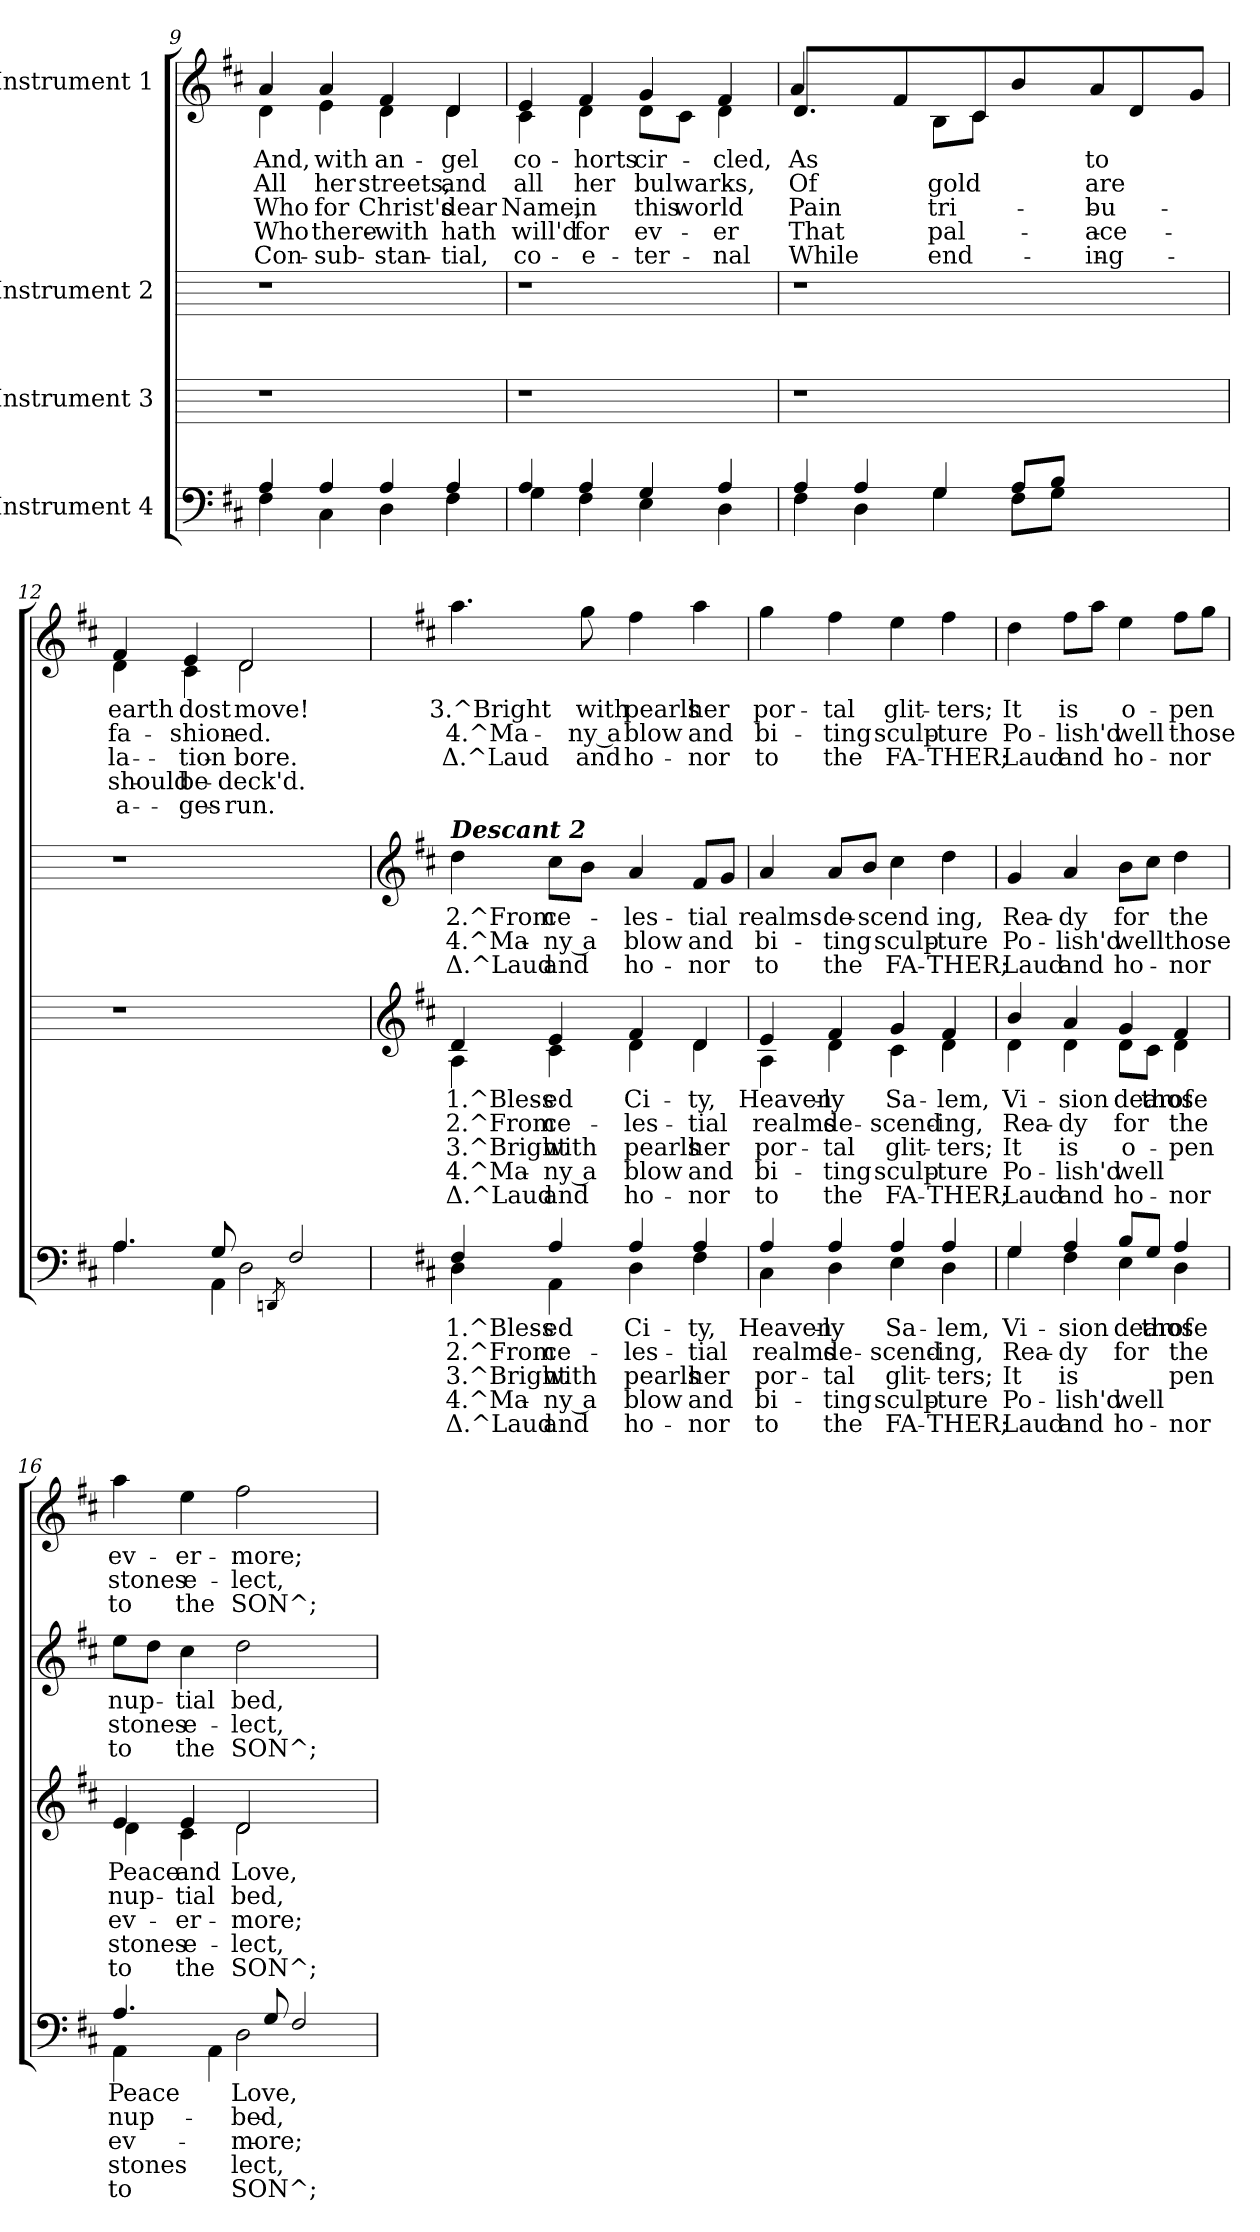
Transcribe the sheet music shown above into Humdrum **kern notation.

**kern	**text	**text	**text	**text	**text	**kern	**text	**text	**text	**text	**text	**kern	**text	**text	**text	**kern	**text	**text	**text	**text	**text
*part4	*part4	*part4	*part4	*part4	*part4	*part3	*part3	*part3	*part3	*part3	*part3	*part2	*part2	*part2	*part2	*part1	*part1	*part1	*part1	*part1	*part1
*staff4	*staff4	*staff4	*staff4	*staff4	*staff4	*staff3	*staff3	*staff3	*staff3	*staff3	*staff3	*staff2	*staff2	*staff2	*staff2	*staff1	*staff1	*staff1	*staff1	*staff1	*staff1
*I"Instrument 4	*	*	*	*	*	*I"Instrument 3	*	*	*	*	*	*I"Instrument 2	*	*	*	*I"Instrument 1	*	*	*	*	*
!!LO:LB:g=z
*clefF4	*	*	*	*	*	*	*	*	*	*	*	*	*	*	*	*clefG2	*	*	*	*	*
*k[f#c#]	*	*	*	*	*	*k[]	*	*	*	*	*	*k[]	*	*	*	*k[f#c#]	*	*	*	*	*
*D:	*	*	*	*	*	*C:	*	*	*	*	*	*C:	*	*	*	*D:	*	*	*	*	*
=9	=9	=9	=9	=9	=9	=9	=9	=9	=9	=9	=9	=9	=9	=9	=9	=9	=9	=9	=9	=9	=9
*^	*	*	*	*	*	*	*	*	*	*	*	*	*	*	*	*	*	*	*	*	*
!	!	!LO:LY:a:rj	!	!	!	!	!	!	!	!	!	!	!	!	!	!	!	!LO:LY:b:rj	!LO:LY:b:rj	!LO:LY:b:rj	!LO:LY:b:rj	!LO:LY:b:rj
*	*	*	*	*	*	*	*	*	*	*	*	*	*	*	*	*	*^	*	*	*	*	*
4A/	4F#\	.	.	.	.	.	1r	.	.	.	.	.	1r	.	.	.	4a/	4d\	And,	All	Who	Who	Con-
!	!	!LO:LY:a:rj	!	!	!	!	!	!	!	!	!	!	!	!	!	!	!	!	!LO:LY:b:rj	!LO:LY:b:rj	!LO:LY:b:rj	!LO:LY:b:rj	!LO:LY:b:rj
4A/	4C#\	.	.	.	.	.	.	.	.	.	.	.	.	.	.	.	4a/	4e\	-with	her	for	there-	-sub-
!	!	!LO:LY:a:rj	!	!	!	!	!	!	!	!	!	!	!	!	!	!	!	!	!LO:LY:b:rj	!LO:LY:b:rj	!LO:LY:b:rj	!LO:LY:b:rj	!LO:LY:b:rj
4A/	4D\	.	.	.	.	.	.	.	.	.	.	.	.	.	.	.	4f#/	4d\	-an-	-streets,	Christ's	with	stan-
!	!	!LO:LY:a:rj	!	!	!	!	!	!	!	!	!	!	!	!	!	!	!	!	!LO:LY:b:rj	!LO:LY:b:rj	!LO:LY:b:rj	!LO:LY:b:rj	!LO:LY:b:rj
4A/	4F#\	.	.	.	.	.	.	.	.	.	.	.	.	.	.	.	4d/	4d\	-gel	and	dear	hath	tial,
=10	=10	=10	=10	=10	=10	=10	=10	=10	=10	=10	=10	=10	=10	=10	=10	=10	=10	=10	=10	=10	=10	=10	=10
!	!	!LO:LY:a:rj	!	!	!	!	!	!	!	!	!	!	!	!	!	!	!	!	!LO:LY:b:rj	!LO:LY:b:rj	!LO:LY:b:rj	!LO:LY:b:rj	!LO:LY:b:rj
4A/	4G\	.	.	.	.	.	1r	.	.	.	.	.	1r	.	.	.	4e/	4c#\	co-	-all	Name,	will'd	co-
!	!	!LO:LY:a:rj	!	!	!	!	!	!	!	!	!	!	!	!	!	!	!	!	!LO:LY:b:rj	!LO:LY:b:rj	!LO:LY:b:rj	!LO:LY:b:rj	!LO:LY:b:rj
4A/	4F#\	.	.	.	.	.	.	.	.	.	.	.	.	.	.	.	4f#/	4d\	-horts	her	in	for	e-
!	!	!LO:LY:a:rj	!	!	!	!	!	!	!	!	!	!	!	!	!	!	!	!	!LO:LY:b:rj	!LO:LY:b:rj	!LO:LY:b:rj	!LO:LY:b:rj	!LO:LY:b:rj
4G/	4E\	.	.	.	.	.	.	.	.	.	.	.	.	.	.	.	4g/	8d\L	-cir-	-bul-	-this	ev-	-ter-
!	!	!	!	!	!	!	!	!	!	!	!	!	!	!	!	!	!	!	!LO:LY:b:rj	!LO:LY:b:rj	!LO:LY:b:rj	!LO:LY:b:rj	!LO:LY:b:rj
.	.	.	.	.	.	.	.	.	.	.	.	.	.	.	.	.	.	8c#\J	-	warks,	world	.	.
!	!	!LO:LY:a:rj	!	!	!	!	!	!	!	!	!	!	!	!	!	!	!	!	!LO:LY:b:rj	!LO:LY:b:rj	!LO:LY:b:rj	!LO:LY:b:rj	!LO:LY:b:rj
4A/	4D\	.	.	.	.	.	.	.	.	.	.	.	.	.	.	.	4f#/	4d\	cled,	.	.	er	nal
=11	=11	=11	=11	=11	=11	=11	=11	=11	=11	=11	=11	=11	=11	=11	=11	=11	=11	=11	=11	=11	=11	=11	=11
!	!	!LO:LY:a:rj	!	!	!	!	!	!	!	!	!	!	!	!	!	!	!	!	!LO:LY:b:rj	!LO:LY:b:rj	!LO:LY:b:rj	!LO:LY:b:rj	!LO:LY:b:rj
4A/	4F#\	.	.	.	.	.	1r	.	.	.	.	.	1r	.	.	.	4.d\	4a/	As	Of	Pain	That	While
!	!	!LO:LY:a:rj	!	!	!	!	!	!	!	!	!	!	!	!	!	!	!	!	!	!	!	!	!
4A/	4D\	.	.	.	.	.	.	.	.	.	.	.	.	.	.	.	.	4ryy	.	.	.	.	.
.	.	.	.	.	.	.	.	.	.	.	.	.	.	.	.	.	4f#/	.	.	.	.	.	.
!	!	!LO:LY:a:rj	!	!	!	!	!	!	!	!	!	!	!	!	!	!	!	!	!LO:LY:b:rj	!LO:LY:b:rj	!LO:LY:b:rj	!LO:LY:b:rj	!LO:LY:b:rj
4G/	4G\	.	.	.	.	.	.	.	.	.	.	.	.	.	.	.	.	8B\L	-	-gold	tri-	-pal-	-end-
!	!	!	!	!	!	!	!	!	!	!	!	!	!	!	!	!	!	!	!LO:LY:b:rj	!LO:LY:b:rj	!LO:LY:b:rj	!LO:LY:b:rj	!LO:LY:b:rj
!	!	!	!	!	!	!	!	!	!	!	!	!	!	!	!	!	!	!	!LO:LY:b:rj	!LO:LY:b:rj	!LO:LY:b:rj	!LO:LY:b:rj	!LO:LY:b:rj
.	.	.	.	.	.	.	.	.	.	.	.	.	.	.	.	.	8c#\	8c#\J	--	-	.	-	-
!	!	!LO:LY:a:rj	!	!	!	!	!	!	!	!	!	!	!	!	!	!	!	!	!	!	!	!	!
8A/L	8F#\L	.	.	.	.	.	.	.	.	.	.	.	.	.	.	.	4b/	2.ryy	.	.	.	.	.
!	!	!LO:LY:a:rj	!	!	!	!	!	!	!	!	!	!	!	!	!	!	!	!	!	!	!	!	!
8B/J	8G\J	.	.	.	.	.	.	.	.	.	.	.	.	.	.	.	.	.	.	.	.	.	.
!	!	!	!	!	!	!	!	!	!	!	!	!	!	!	!	!	!	!	!LO:LY:b:rj	!LO:LY:b:rj	!LO:LY:b:rj	!LO:LY:b:rj	!LO:LY:b:rj
2ryy	2ryy	.	.	.	.	.	2ryy	.	.	.	.	.	2ryy	.	.	.	8a/	.	-to	are	bu-	-ace	ing
.	.	.	.	.	.	.	.	.	.	.	.	.	.	.	.	.	4d\	.	.	.	.	.	.
!	!	!	!	!	!	!	!	!	!	!	!	!	!	!	!	!	!	!	!LO:LY:b:rj	!LO:LY:b:rj	!LO:LY:b:rj	!LO:LY:b:rj	!LO:LY:b:rj
.	.	.	.	.	.	.	.	.	.	.	.	.	.	.	.	.	8g/J	.	.	.	-	-	.
=12	=12	=12	=12	=12	=12	=12	=12	=12	=12	=12	=12	=12	=12	=12	=12	=12	=12	=12	=12	=12	=12	=12	=12
!	!	!LO:LY:a:rj	!	!	!	!	!	!	!	!	!	!	!	!	!	!	!	!	!LO:LY:b:rj	!LO:LY:b:rj	!LO:LY:b:rj	!LO:LY:b:rj	!LO:LY:b:rj
4.A/	4.A\	.	.	.	.	.	1r	.	.	.	.	.	1r	.	.	.	4f#/	4d\	earth	fa-	-la-	-should	a-
!	!	!	!	!	!	!	!	!	!	!	!	!	!	!	!	!	!	!	!LO:LY:b:rj	!LO:LY:b:rj	!LO:LY:b:rj	!LO:LY:b:rj	!LO:LY:b:rj
.	.	.	.	.	.	.	.	.	.	.	.	.	.	.	.	.	4e/	4c#\	-dost	shion-	-tion	be	ges
!	!	!LO:LY:a:rj	!	!	!	!	!	!	!	!	!	!	!	!	!	!	!	!	!	!	!	!	!
4AA\	8G/	.	.	.	.	.	.	.	.	.	.	.	.	.	.	.	.	.	.	.	.	.	.
!	!	!LO:LY:a:rj	!	!	!	!	!	!	!	!	!	!	!	!	!	!	!	!	!LO:LY:b:rj	!LO:LY:b:rj	!LO:LY:b:rj	!LO:LY:b:rj	!LO:LY:b:rj
.	2D\	.	.	.	.	.	.	.	.	.	.	.	.	.	.	.	2d/	2d\	move!	ed.	bore.	deck'd.	run.
8qDDn/	.	.	.	.	.	.	.	.	.	.	.	.	.	.	.	.	.	.	.	.	.	.	.
2F#/	.	.	.	.	.	.	.	.	.	.	.	.	.	.	.	.	.	.	.	.	.	.	.
.	8ryy	.	.	.	.	.	8ryy	.	.	.	.	.	8ryy	.	.	.	8ryy	8ryy	.	.	.	.	.
*	*	*	*	*	*	*	*	*	*	*	*	*	*	*	*	*	*v	*v	*	*	*	*	*
!!LO:PB:g=z
=13!	=13!	=13!	=13!	=13!	=13!	=13!	=13!	=13!	=13!	=13!	=13!	=13!	=13!	=13!	=13!	=13!	=13!	=13!	=13!	=13!	=13!	=13!
*	*	*	*	*	*	*	*clefG2	*	*	*	*	*	*clefG2	*	*	*	*	*	*	*	*	*
*	*	*	*	*	*	*	*k[f#c#]	*	*	*	*	*	*k[f#c#]	*	*	*	*	*	*	*	*	*
*	*	*	*	*	*	*	*D:	*	*	*	*	*	*D:	*	*	*	*	*	*	*	*	*
*	*	*	*	*	*	*	*	*	*	*	*	*	*	*	*	*	*^	*	*	*	*	*
!	!	!	!	!	!	!	!	!	!	!	!	!	!LO:TX:a:Bi:t=Descant 2	!	!	!	!	!	!	!	!	!	!
!	!	!LO:LY:a:rj	!LO:LY:a:rj	!LO:LY:a:rj	!LO:LY:a:rj	!LO:LY:a:rj	!	!LO:LY:b:rj	!LO:LY:b:rj	!LO:LY:b:rj	!LO:LY:b:rj	!LO:LY:b:rj	!	!LO:LY:b:rj	!LO:LY:b:rj	!LO:LY:b:rj	!	!	!LO:LY:b:rj	!LO:LY:b:rj	!LO:LY:b:rj	!	!
*	*	*	*	*	*	*	*^	*	*	*	*	*	*	*	*	*	*v	*v	*	*	*	*	*
4F#/	4D\	1.^Bless-	-2.^From	3.^Bright	4.^Ma-	-Δ.^Laud	4d/	4A\	1.^Bless-	-2.^From	3.^Bright	4.^Ma-	-Δ.^Laud	4dd\	2.^From	4.^Ma-	-Δ.^Laud	4.aa\	3.^Bright	4.^Ma-	-Δ.^Laud	.	.
!	!	!LO:LY:a:rj	!LO:LY:a:rj	!LO:LY:a:rj	!LO:LY:a:rj	!LO:LY:a:rj	!	!	!LO:LY:b:rj	!LO:LY:b:rj	!LO:LY:b:rj	!LO:LY:b:rj	!LO:LY:b:rj	!	!LO:LY:b:rj	!LO:LY:b:rj	!LO:LY:b:rj	!	!	!	!	!	!
4A/	4AA\	ed	ce-	-with	ny a	and	4e/	4c#\	ed	ce-	-with	ny a	and	8cc#\L	ce-	-ny a	and	.	.	.	.	.	.
!	!	!	!	!	!	!	!	!	!	!	!	!	!	!	!LO:LY:b:rj	!LO:LY:b:rj	!LO:LY:b:rj	!	!LO:LY:b:rj	!LO:LY:b:rj	!LO:LY:b:rj	!	!
.	.	.	.	.	.	.	.	.	.	.	.	.	.	8b\J	.	-	-	8gg\	with	ny a	and	.	.
!	!	!LO:LY:a:rj	!LO:LY:a:rj	!LO:LY:a:rj	!LO:LY:a:rj	!LO:LY:a:rj	!	!	!LO:LY:b:rj	!LO:LY:b:rj	!LO:LY:b:rj	!LO:LY:b:rj	!LO:LY:b:rj	!	!LO:LY:b:rj	!LO:LY:b:rj	!LO:LY:b:rj	!	!LO:LY:b:rj	!LO:LY:b:rj	!LO:LY:b:rj	!	!
4A/	4D\	Ci-	-les-	-pearls	blow	ho-	4f#/	4d\	Ci-	-les-	-pearls	blow	ho-	4a/	les-	-blow	ho-	4ff#\	pearls	blow	ho-	.	.
!	!	!LO:LY:a:rj	!LO:LY:a:rj	!LO:LY:a:rj	!LO:LY:a:rj	!LO:LY:a:rj	!	!	!LO:LY:b:rj	!LO:LY:b:rj	!LO:LY:b:rj	!LO:LY:b:rj	!LO:LY:b:rj	!	!LO:LY:b:rj	!LO:LY:b:rj	!LO:LY:b:rj	!	!LO:LY:b:rj	!LO:LY:b:rj	!LO:LY:b:rj	!	!
4A/	4F#\	-ty,	tial	her	and	nor	4d/	4d\	-ty,	tial	her	and	nor	8f#/L	-tial	and	nor	4aa\	-her	and	nor	.	.
!	!	!	!	!	!	!	!	!	!	!	!	!	!	!	!LO:LY:b:rj	!LO:LY:b:rj	!LO:LY:b:rj	!	!	!	!	!	!
.	.	.	.	.	.	.	.	.	.	.	.	.	.	8g/J	.	.	.	.	.	.	.	.	.
=14	=14	=14	=14	=14	=14	=14	=14	=14	=14	=14	=14	=14	=14	=14	=14	=14	=14	=14	=14	=14	=14	=14	=14
!	!	!LO:LY:a:rj	!LO:LY:a:rj	!LO:LY:a:rj	!LO:LY:a:rj	!LO:LY:a:rj	!	!	!LO:LY:b:rj	!LO:LY:b:rj	!LO:LY:b:rj	!LO:LY:b:rj	!LO:LY:b:rj	!	!LO:LY:b:rj	!LO:LY:b:rj	!LO:LY:b:rj	!	!LO:LY:b:rj	!LO:LY:b:rj	!LO:LY:b:rj	!	!
4A/	4C#\	Heaven-	-realms	por-	-bi-	-to	4e/	4A\	Heaven-	-realms	por-	-bi-	-to	4a/	realms	bi-	-to	4gg\	por-	-bi-	-to	.	.
!	!	!LO:LY:a:rj	!LO:LY:a:rj	!LO:LY:a:rj	!LO:LY:a:rj	!LO:LY:a:rj	!	!	!LO:LY:b:rj	!LO:LY:b:rj	!LO:LY:b:rj	!LO:LY:b:rj	!LO:LY:b:rj	!	!LO:LY:b:rj	!LO:LY:b:rj	!LO:LY:b:rj	!	!LO:LY:b:rj	!LO:LY:b:rj	!LO:LY:b:rj	!	!
4A/	4D\	ly	de-	-tal	ting	the	4f#/	4d\	ly	de-	-tal	ting	the	8a/L	de-	-ting	the	4ff#\	tal	ting	the	.	.
!	!	!	!	!	!	!	!	!	!	!	!	!	!	!	!LO:LY:b:rj	!LO:LY:b:rj	!LO:LY:b:rj	!	!	!	!	!	!
.	.	.	.	.	.	.	.	.	.	.	.	.	.	8b/J	scend-	--	--	.	.	.	.	.	.
!	!	!LO:LY:a:rj	!LO:LY:a:rj	!LO:LY:a:rj	!LO:LY:a:rj	!LO:LY:a:rj	!	!	!LO:LY:b:rj	!LO:LY:b:rj	!LO:LY:b:rj	!LO:LY:b:rj	!LO:LY:b:rj	!	!LO:LY:b:rj	!LO:LY:b:rj	!LO:LY:b:rj	!	!LO:LY:b:rj	!LO:LY:b:rj	!LO:LY:b:rj	!	!
4A/	4E\	Sa-	-scend-	-glit-	-sculp-	-FA-	4g/	4c#\	Sa-	-scend-	-glit-	-sculp-	-FA-	4cc#\	--	-sculp-	-FA-	4ee\	glit-	-sculp-	-FA-	.	.
!	!	!LO:LY:a:rj	!LO:LY:a:rj	!LO:LY:a:rj	!LO:LY:a:rj	!LO:LY:a:rj	!	!	!LO:LY:b:rj	!LO:LY:b:rj	!LO:LY:b:rj	!LO:LY:b:rj	!LO:LY:b:rj	!	!LO:LY:b:rj	!LO:LY:b:rj	!LO:LY:b:rj	!	!LO:LY:b:rj	!LO:LY:b:rj	!LO:LY:b:rj	!	!
4A/	4D\	-lem,	ing,	ters;	ture	THER;	4f#/	4d\	-lem,	ing,	ters;	ture	THER;	4dd\	-ing,	ture	THER;	4ff#\	-ters;	ture	THER;	.	.
=15	=15	=15	=15	=15	=15	=15	=15	=15	=15	=15	=15	=15	=15	=15	=15	=15	=15	=15	=15	=15	=15	=15	=15
!	!	!LO:LY:a:rj	!LO:LY:a:rj	!LO:LY:a:rj	!LO:LY:a:rj	!LO:LY:a:rj	!	!	!LO:LY:b:rj	!LO:LY:b:rj	!LO:LY:b:rj	!LO:LY:b:rj	!LO:LY:b:rj	!	!LO:LY:b:rj	!LO:LY:b:rj	!LO:LY:b:rj	!	!LO:LY:b:rj	!LO:LY:b:rj	!LO:LY:b:rj	!	!
4G/	4G\	Vi-	-Rea-	-It	Po-	-Laud	4b/	4d\	Vi-	-Rea-	-It	Po-	-Laud	4g/	Rea-	-Po-	-Laud	4dd\	It	Po-	-Laud	.	.
!	!	!LO:LY:a:rj	!LO:LY:a:rj	!LO:LY:a:rj	!LO:LY:a:rj	!LO:LY:a:rj	!	!	!LO:LY:b:rj	!LO:LY:b:rj	!LO:LY:b:rj	!LO:LY:b:rj	!LO:LY:b:rj	!	!LO:LY:b:rj	!LO:LY:b:rj	!LO:LY:b:rj	!	!LO:LY:b:rj	!LO:LY:b:rj	!LO:LY:b:rj	!	!
4A/	4F#\	sion	dy	is	lish'd	and	4a/	4d\	sion	dy	is	lish'd	and	4a/	dy	lish'd	and	8ff#\L	is	lish'd	and	.	.
!	!	!	!	!	!	!	!	!	!	!	!	!	!	!	!	!	!	!	!LO:LY:b:rj	!LO:LY:b:rj	!LO:LY:b:rj	!	!
.	.	.	.	.	.	.	.	.	.	.	.	.	.	.	.	.	.	8aa\J	.	-	-	.	.
!	!	!LO:LY:a:rj	!LO:LY:a:rj	!LO:LY:a:rj	!LO:LY:a:rj	!LO:LY:a:rj	!	!	!LO:LY:b:rj	!LO:LY:b:rj	!LO:LY:b:rj	!LO:LY:b:rj	!LO:LY:b:rj	!	!LO:LY:b:rj	!LO:LY:b:rj	!LO:LY:b:rj	!	!LO:LY:b:rj	!LO:LY:b:rj	!LO:LY:b:rj	!	!
4E\	8B/L	dear	for	.	well	ho-	4g/	8d\L	dear	for	o-	-well	ho-	8b\L	for	wellthose	ho-	4ee\	o-	-well	ho-	.	.
!	!	!LO:LY:a:rj	!LO:LY:a:rj	!LO:LY:a:rj	!LO:LY:a:rj	!LO:LY:a:rj	!	!	!LO:LY:b:rj	!LO:LY:b:rj	!LO:LY:b:rj	!LO:LY:b:rj	!LO:LY:b:rj	!	!LO:LY:b:rj	!LO:LY:b:rj	!LO:LY:b:rj	!	!	!	!	!	!
.	8G/J	-those	.	.	.	.	.	8c#\J	-those	.	.	.	.	8cc#\J	--	-	.	.	.	.	.	.	.
!	!	!LO:LY:a:rj	!LO:LY:a:rj	!LO:LY:a:rj	!LO:LY:a:rj	!LO:LY:a:rj	!	!	!LO:LY:b:rj	!LO:LY:b:rj	!LO:LY:b:rj	!LO:LY:b:rj	!LO:LY:b:rj	!	!LO:LY:b:rj	!LO:LY:b:rj	!LO:LY:b:rj	!	!LO:LY:b:rj	!LO:LY:b:rj	!LO:LY:b:rj	!	!
4A/	4D\	of	the	pen	.	nor	4f#/	4d\	of	the	pen	.	nor	4dd\	the	.	nor	8ff#\L	-pen	those	nor	.	.
!	!	!	!	!	!	!	!	!	!	!	!	!	!	!	!	!	!	!	!LO:LY:b:rj	!LO:LY:b:rj	!LO:LY:b:rj	!	!
.	.	.	.	.	.	.	.	.	.	.	.	.	.	.	.	.	.	8gg\J	.	.	.	.	.
=16	=16	=16	=16	=16	=16	=16	=16	=16	=16	=16	=16	=16	=16	=16	=16	=16	=16	=16	=16	=16	=16	=16	=16
!	!	!LO:LY:a:rj	!LO:LY:a:rj	!LO:LY:a:rj	!LO:LY:a:rj	!LO:LY:a:rj	!	!	!LO:LY:b:rj	!LO:LY:b:rj	!LO:LY:b:rj	!LO:LY:b:rj	!LO:LY:b:rj	!	!LO:LY:b:rj	!LO:LY:b:rj	!LO:LY:b:rj	!	!LO:LY:b:rj	!LO:LY:b:rj	!LO:LY:b:rj	!	!
4.A/	4AA\	Peace	nup-	-ev-	-stones	to	4e/	4d\	Peace	nup-	-ev-	-stones	to	8ee\L	nup-	-stones	to	4aa\	ev-	-stones	to	.	.
!	!	!	!	!	!	!	!	!	!	!	!	!	!	!	!LO:LY:b:rj	!LO:LY:b:rj	!LO:LY:b:rj	!	!	!	!	!	!
.	.	.	.	.	.	.	.	.	.	.	.	.	.	8dd\J	.	.	-	.	.	.	.	.	.
!	!	!	!	!	!	!	!	!	!LO:LY:b:rj	!LO:LY:b:rj	!LO:LY:b:rj	!LO:LY:b:rj	!LO:LY:b:rj	!	!LO:LY:b:rj	!LO:LY:b:rj	!LO:LY:b:rj	!	!LO:LY:b:rj	!LO:LY:b:rj	!LO:LY:b:rj	!	!
.	4ryy	.	.	.	.	.	4e/	4c#\	and	tial	er-	-e-	-the	4cc#\	-tial	e-	-the	4ee\	er-	-e-	-the	.	.
4AA\	.	.	.	.	.	.	.	.	.	.	.	.	.	.	.	.	.	.	.	.	.	.	.
!	!	!LO:LY:a:rj	!LO:LY:a:rj	!LO:LY:a:rj	!LO:LY:a:rj	!LO:LY:a:rj	!	!	!LO:LY:b:rj	!LO:LY:b:rj	!LO:LY:b:rj	!LO:LY:b:rj	!LO:LY:b:rj	!	!LO:LY:b:rj	!LO:LY:b:rj	!LO:LY:b:rj	!	!LO:LY:b:rj	!LO:LY:b:rj	!LO:LY:b:rj	!	!
.	2D\	Love,	bed,	more;	lect,	SON^;	2d/	2d\	Love,	bed,	more;	lect,	SON^;	2dd\	bed,	lect,	SON^;	2ff#\	more;	lect,	SON^;	.	.
!	!	!LO:LY:a:rj	!LO:LY:a:rj	!LO:LY:a:rj	!LO:LY:a:rj	!LO:LY:a:rj	!	!	!	!	!	!	!	!	!	!	!	!	!	!	!	!	!
8G/	.	.	.	.	.	.	.	.	.	.	.	.	.	.	.	.	.	.	.	.	.	.	.
2F#/	.	.	.	.	.	.	.	.	.	.	.	.	.	.	.	.	.	.	.	.	.	.	.
.	4ryy	.	.	.	.	.	4ryy	4ryy	.	.	.	.	.	4ryy	.	.	.	4ryy	.	.	.	.	.
*v	*v	*	*	*	*	*	*	*	*	*	*	*	*	*	*	*	*	*	*	*	*	*	*
*	*	*	*	*	*	*v	*v	*	*	*	*	*	*	*	*	*	*	*	*	*	*	*
=	=	=	=	=	=	=	=	=	=	=	=	=	=	=	=	=	=	=	=	=	=
*-	*-	*-	*-	*-	*-	*-	*-	*-	*-	*-	*-	*-	*-	*-	*-	*-	*-	*-	*-	*-	*-
